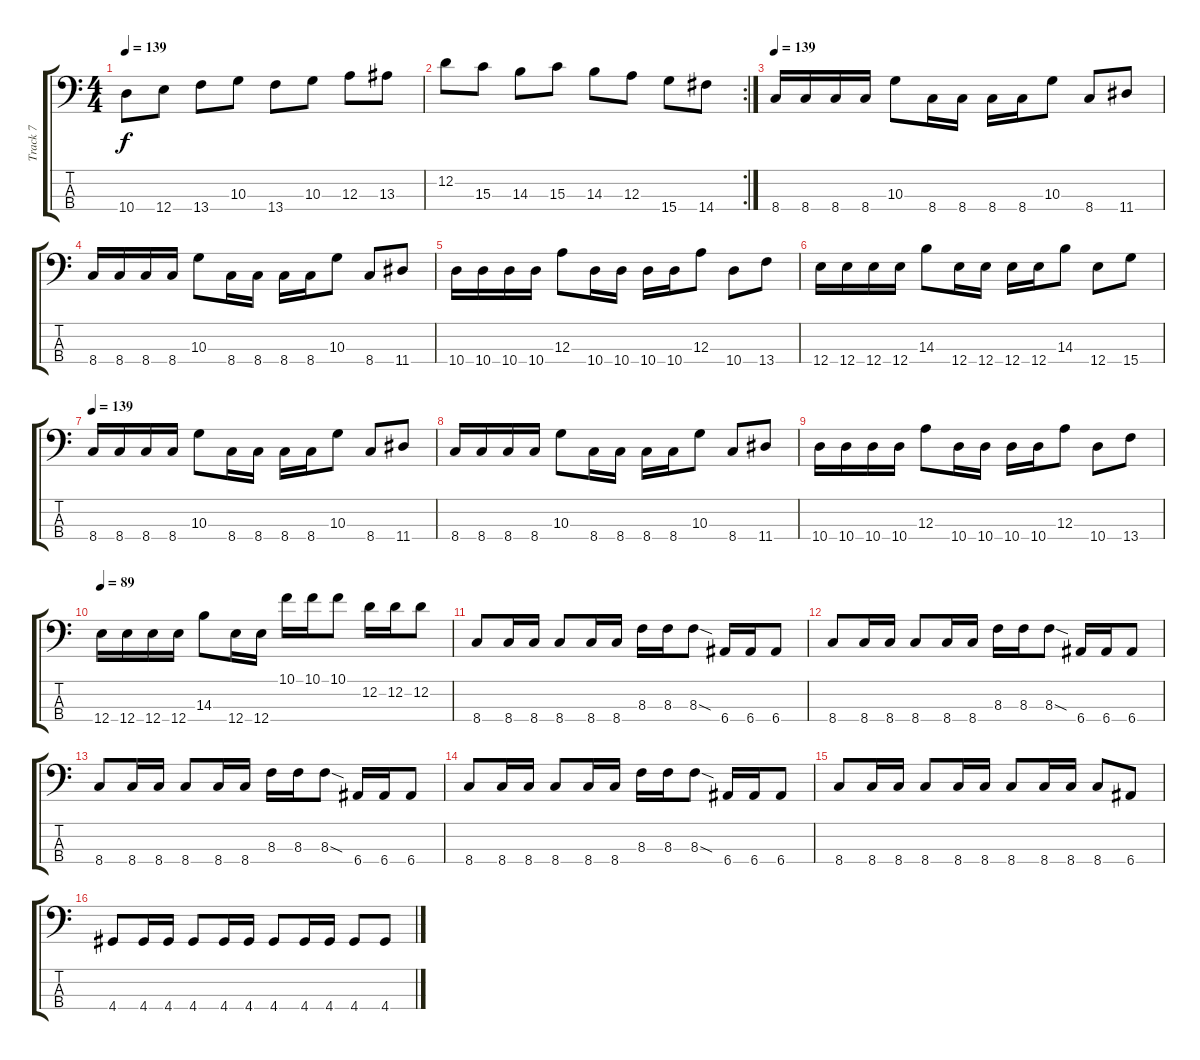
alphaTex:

\track ("Track 7" "Track 7") {instrument electricbassfinger}
\staff {score tabs}
\tuning (G2 D2 A1 E1) {hide}
\ts (4 4)
\tempo 139
\clef f4
\ks c
10.4.8{dy f} 12.4.8 13.4.8 10.3.8 13.4.8 10.3.8 12.3.8 13.3.8 |
\rc 2
12.2.8 15.3.8 14.3.8 15.3.8 14.3.8 12.3.8 15.4.8 14.4.8 |
\tempo 139
8.4.16 8.4.16 8.4.16 8.4.16 10.3.8 8.4.16 8.4.16 8.4.16 8.4.16 10.3.8 8.4.8 11.4.8 |
8.4.16 8.4.16 8.4.16 8.4.16 10.3.8 8.4.16 8.4.16 8.4.16 8.4.16 10.3.8 8.4.8 11.4.8 |
10.4.16 10.4.16 10.4.16 10.4.16 12.3.8 10.4.16 10.4.16 10.4.16 10.4.16 12.3.8 10.4.8 13.4.8 |
12.4.16 12.4.16 12.4.16 12.4.16 14.3.8 12.4.16 12.4.16 12.4.16 12.4.16 14.3.8 12.4.8 15.4.8 |
\tempo 139
8.4.16 8.4.16 8.4.16 8.4.16 10.3.8 8.4.16 8.4.16 8.4.16 8.4.16 10.3.8 8.4.8 11.4.8 |
8.4.16 8.4.16 8.4.16 8.4.16 10.3.8 8.4.16 8.4.16 8.4.16 8.4.16 10.3.8 8.4.8 11.4.8 |
10.4.16 10.4.16 10.4.16 10.4.16 12.3.8 10.4.16 10.4.16 10.4.16 10.4.16 12.3.8 10.4.8 13.4.8 |
\tempo 89
12.4.16 12.4.16 12.4.16 12.4.16 14.3.8 12.4.16 12.4.16 10.1.16 10.1.16 10.1.8 12.2.16 12.2.16 12.2.8 |
8.4.8 8.4.16 8.4.16 8.4.8 8.4.16 8.4.16 8.3.16 8.3.16 8.3{sod}.8 6.4.16 6.4.16 6.4.8 |
8.4.8 8.4.16 8.4.16 8.4.8 8.4.16 8.4.16 8.3.16 8.3.16 8.3{sod}.8 6.4.16 6.4.16 6.4.8 |
8.4.8 8.4.16 8.4.16 8.4.8 8.4.16 8.4.16 8.3.16 8.3.16 8.3{sod}.8 6.4.16 6.4.16 6.4.8 |
8.4.8 8.4.16 8.4.16 8.4.8 8.4.16 8.4.16 8.3.16 8.3.16 8.3{sod}.8 6.4.16 6.4.16 6.4.8 |
8.4.8 8.4.16 8.4.16 8.4.8 8.4.16 8.4.16 8.4.8 8.4.16 8.4.16 8.4.8 6.4.8 |
4.4.8 4.4.16 4.4.16 4.4.8 4.4.16 4.4.16 4.4.8 4.4.16 4.4.16 4.4.8 4.4.8
